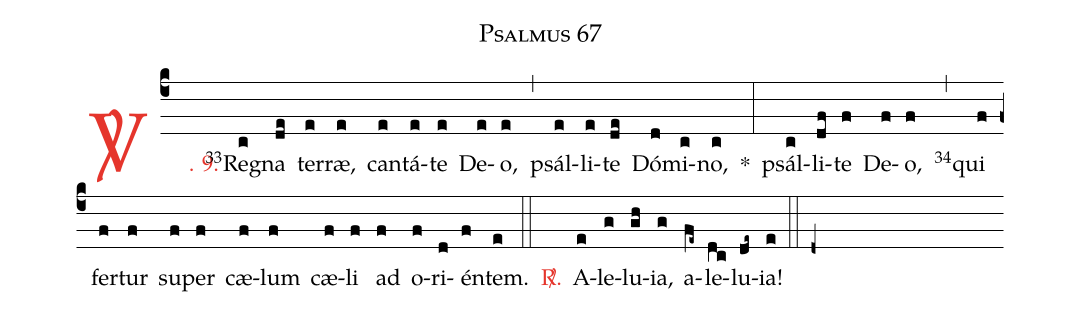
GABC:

name: Psalmus 67;
%%
(c4)

<c><sp>V/</sp>. 9.</c>() <v>\VSup{33}</v>Re(c)gna(de) ter(e)ræ,(e) can(e)tá(e)te(e) De(e)o,(e) (,) psál(e)li(e)te(de) Dó(d)mi(c)no,(c) *(:) psál(c)li(df)te(f) De(f)o,(f) (,) <v>\VSup{34}</v>qui(f) fer(f)tur(f) su(f)per(f) cæ(f)lum(f) cæ(f)li(f) ad(f) o(f)ri(d)én(f)tem.(e)

(::)

<nlba><c><sp>R/</sp>.</c>() A</nlba>(e)le(g)lu(gh)ia,(g) a(fe~)le(dc)lu(de~)ia!(e)

(::)

(d+)
